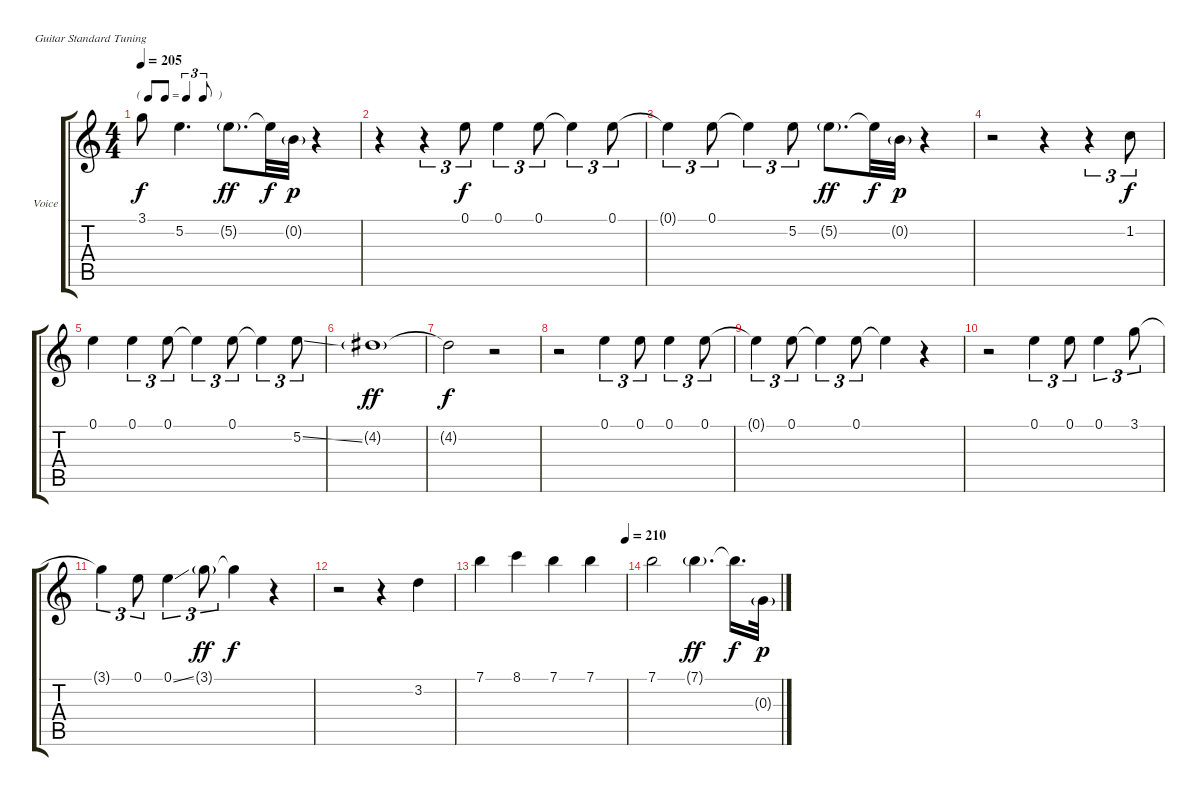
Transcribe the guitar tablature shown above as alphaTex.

\bracketExtendMode groupsimilarinstruments
\firstSystemTrackNameOrientation horizontal
\otherSystemsTrackNameOrientation horizontal
\track ("Voice" "Voice") {mute instrument acousticguitarsteel}
\staff {score tabs}
\tuning (E4 B3 G3 D3 A2 E2)
\ts (4 4)
\tf triplet8th
\tempo 205
\clef g2
\scale
0.333333
\ks c
3.1{t}.8{dy f} 5.2.4{d} 5.2{g}.8{d dy ff} 5.2{t}.32{dy f} 0.2{g}.32{dy p} r.4 |
\scale
0.333333 r.4 r.4{tu (3 2)} 0.1.8{tu (3 2) dy f} 0.1.4{tu (3 2)} 0.1.8{tu (3 2)} 0.1{t}.4{tu (3 2)} 0.1.8{tu (3 2)} |
\scale
0.333333 0.1{t}.4{tu (3 2)} 0.1.8{tu (3 2)} 0.1{t}.4{tu (3 2)} 5.2.8{tu (3 2)} 5.2{g}.8{d dy ff} 5.2{t}.32{dy f} 0.2{g}.32{dy p} r.4 |
\scale
0.333333 r.2 r.4 r.4{tu (3 2)} 1.2.8{tu (3 2) dy f} |
\scale
0.333333 0.1.4 0.1.4{tu (3 2)} 0.1.8{tu (3 2)} 0.1{t}.4{tu (3 2)} 0.1.8{tu (3 2)} 0.1{t}.4{tu (3 2)} 5.2{ss}.8{tu (3 2)} |
\scale
0.333333 4.2{g}.1{dy ff} |
\scale
0.333333 4.2{t}.2{dy f} r.2 |
\scale
0.333333 r.2 0.1.4{tu (3 2)} 0.1.8{tu (3 2)} 0.1.4{tu (3 2)} 0.1.8{tu (3 2)} |
\scale
0.333333 0.1{t}.4{tu (3 2)} 0.1.8{tu (3 2)} 0.1{t}.4{tu (3 2)} 0.1.8{tu (3 2)} 0.1{t}.4 r.4 |
\scale
0.333333 r.2 0.1.4{tu (3 2)} 0.1.8{tu (3 2)} 0.1.4{tu (3 2)} 3.1.8{tu (3 2)} |
\scale
0.333333 3.1{t}.4{tu (3 2)} 0.1.8{tu (3 2)} 0.1{ss}.4{tu (3 2)} 3.1{g}.8{tu (3 2) dy ff} 3.1{t}.4{dy f} r.4 |
\scale
0.333333 r.2 r.4 3.2.4 |
\tempo (210 1)
\scale
0.333333 7.1.4 8.1.4 7.1.4 7.1.4 |
\scale
0.333333 7.1.2 7.1{g}.4{d dy ff} 7.1{t}.16{d dy f} 0.3{g}.32{dy p} |
\scale
0.333333 |
\scale
0.333333
